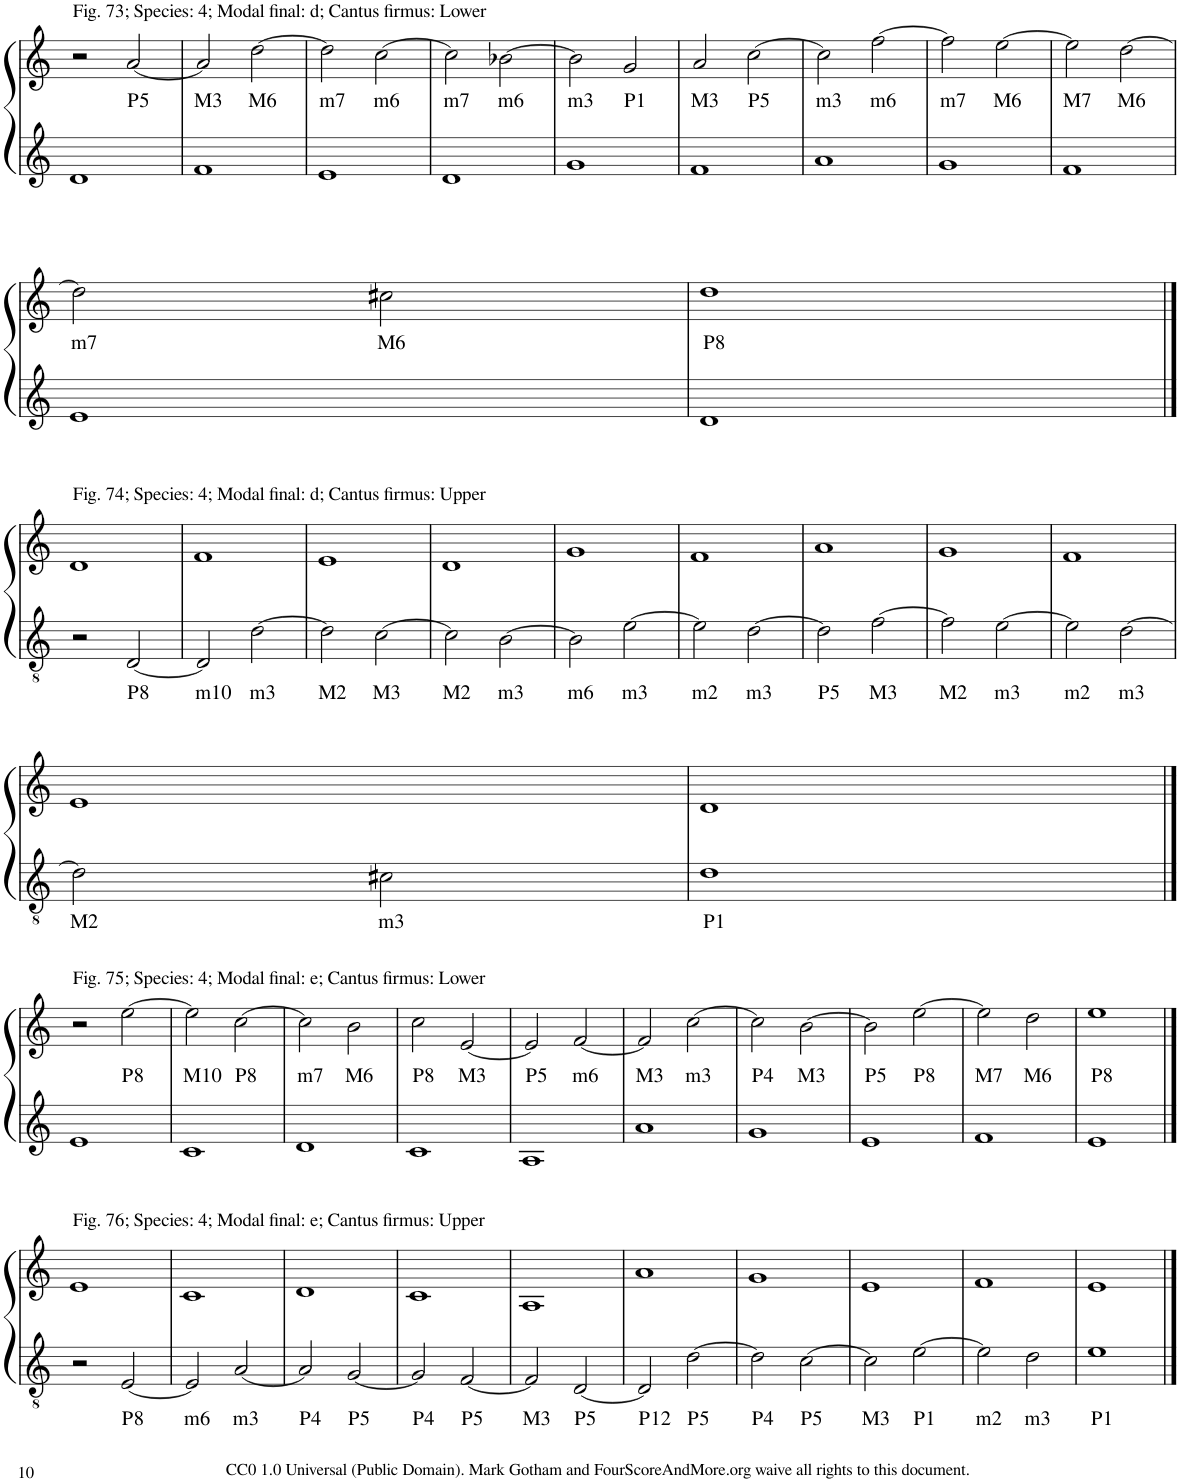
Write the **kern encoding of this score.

**kern	**text	**kern	**text
*part2	*part2	*part1	*part1
*staff2	*staff2	*staff1	*staff1
*I"Piano	*	*I"Piano	*
*I'Pno	*	*I'Pno	*
!!LO:PB:g=z
*clefG2	*	*clefG2	*
*k[]	*	*k[]	*
*M2/2	*	*M2/2	*
=326	=326	=326	=326
!	!	!LO:TX:a:t=Fig. 73; Species&colon; 4; Modal final&colon; d; Cantus firmus&colon; Lower	!
1d	.	2r	.
!	!	!	!LO:LY:b
.	.	[2a/	P5
=327	=327	=327	=327
!	!	!	!LO:LY:b
1f	.	2a/]	M3
!	!	!	!LO:LY:b
.	.	[2dd\	M6
=328	=328	=328	=328
!	!	!	!LO:LY:b
1e	.	2dd\]	m7
!	!	!	!LO:LY:b
.	.	[2cc\	m6
=329	=329	=329	=329
!	!	!	!LO:LY:b
1d	.	2cc\]	m7
!	!	!	!LO:LY:b
.	.	[2b-X\	m6
=330	=330	=330	=330
!	!	!	!LO:LY:b
1g	.	2b-\]	m3
!	!	!	!LO:LY:b
.	.	2g/	P1
=331	=331	=331	=331
!	!	!	!LO:LY:b
1f	.	2a/	M3
!	!	!	!LO:LY:b
.	.	[2cc\	P5
=332	=332	=332	=332
!	!	!	!LO:LY:b
1a	.	2cc\]	m3
!	!	!	!LO:LY:b
.	.	[2ff\	m6
=333	=333	=333	=333
!	!	!	!LO:LY:b
1g	.	2ff\]	m7
!	!	!	!LO:LY:b
.	.	[2ee\	M6
=334	=334	=334	=334
!	!	!	!LO:LY:b
1f	.	2ee\]	M7
!	!	!	!LO:LY:b
.	.	[2dd\	M6
!!LO:LB:g=z
=335	=335	=335	=335
!	!	!	!LO:LY:b
1e	.	2dd\]	m7
!	!	!	!LO:LY:b
.	.	2cc#X\	M6
=336	=336	=336	=336
!	!	!	!LO:LY:b
1d	.	1dd	P8
!!LO:LB:g=z
==337	==337	==337	==337
*clefGv2	*	*clefG2	*
!	!	!LO:TX:a:t=Fig. 74; Species&colon; 4; Modal final&colon; d; Cantus firmus&colon; Upper	!
2r	.	1d	.
!	!LO:LY:b	!	!
[2D/	P8	.	.
=338	=338	=338	=338
!	!LO:LY:b	!	!
2D/]	m10	1f	.
!	!LO:LY:b	!	!
[2d\	m3	.	.
=339	=339	=339	=339
!	!LO:LY:b	!	!
2d\]	M2	1e	.
!	!LO:LY:b	!	!
[2c\	M3	.	.
=340	=340	=340	=340
!	!LO:LY:b	!	!
2c\]	M2	1d	.
!	!LO:LY:b	!	!
[2B\	m3	.	.
=341	=341	=341	=341
!	!LO:LY:b	!	!
2B\]	m6	1g	.
!	!LO:LY:b	!	!
[2e\	m3	.	.
=342	=342	=342	=342
!	!LO:LY:b	!	!
2e\]	m2	1f	.
!	!LO:LY:b	!	!
[2d\	m3	.	.
=343	=343	=343	=343
!	!LO:LY:b	!	!
2d\]	P5	1a	.
!	!LO:LY:b	!	!
[2f\	M3	.	.
=344	=344	=344	=344
!	!LO:LY:b	!	!
2f\]	M2	1g	.
!	!LO:LY:b	!	!
[2e\	m3	.	.
=345	=345	=345	=345
!	!LO:LY:b	!	!
2e\]	m2	1f	.
!	!LO:LY:b	!	!
[2d\	m3	.	.
!!LO:LB:g=z
=346	=346	=346	=346
!	!LO:LY:b	!	!
2d\]	M2	1e	.
!	!LO:LY:b	!	!
2c#X\	m3	.	.
=347	=347	=347	=347
!	!LO:LY:b	!	!
1d	P1	1d	.
!!LO:LB:g=z
==348	==348	==348	==348
*clefG2	*	*	*
!	!	!LO:TX:a:t=Fig. 75; Species&colon; 4; Modal final&colon; e; Cantus firmus&colon; Lower	!
1e	.	2r	.
!	!	!	!LO:LY:b
.	.	[2ee\	P8
=349	=349	=349	=349
!	!	!	!LO:LY:b
1c	.	2ee\]	M10
!	!	!	!LO:LY:b
.	.	[2cc\	P8
=350	=350	=350	=350
!	!	!	!LO:LY:b
1d	.	2cc\]	m7
!	!	!	!LO:LY:b
.	.	2b\	M6
=351	=351	=351	=351
!	!	!	!LO:LY:b
1c	.	2cc\	P8
!	!	!	!LO:LY:b
.	.	[2e/	M3
=352	=352	=352	=352
!	!	!	!LO:LY:b
1A	.	2e/]	P5
!	!	!	!LO:LY:b
.	.	[2f/	m6
=353	=353	=353	=353
!	!	!	!LO:LY:b
1a	.	2f/]	M3
!	!	!	!LO:LY:b
.	.	[2cc\	m3
=354	=354	=354	=354
!	!	!	!LO:LY:b
1g	.	2cc\]	P4
!	!	!	!LO:LY:b
.	.	[2b\	M3
=355	=355	=355	=355
!	!	!	!LO:LY:b
1e	.	2b\]	P5
!	!	!	!LO:LY:b
.	.	[2ee\	P8
=356	=356	=356	=356
!	!	!	!LO:LY:b
1f	.	2ee\]	M7
!	!	!	!LO:LY:b
.	.	2dd\	M6
=357	=357	=357	=357
!	!	!	!LO:LY:b
1e	.	1ee	P8
!!LO:LB:g=z
==358	==358	==358	==358
*clefGv2	*	*	*
!	!	!LO:TX:a:t=Fig. 76; Species&colon; 4; Modal final&colon; e; Cantus firmus&colon; Upper	!
2r	.	1e	.
!	!LO:LY:b	!	!
[2E/	P8	.	.
=359	=359	=359	=359
!	!LO:LY:b	!	!
2E/]	m6	1c	.
!	!LO:LY:b	!	!
[2A/	m3	.	.
=360	=360	=360	=360
!	!LO:LY:b	!	!
2A/]	P4	1d	.
!	!LO:LY:b	!	!
[2G/	P5	.	.
=361	=361	=361	=361
!	!LO:LY:b	!	!
2G/]	P4	1c	.
!	!LO:LY:b	!	!
[2F/	P5	.	.
=362	=362	=362	=362
!	!LO:LY:b	!	!
2F/]	M3	1A	.
!	!LO:LY:b	!	!
[2D/	P5	.	.
=363	=363	=363	=363
!	!LO:LY:b	!	!
2D/]	P12	1a	.
!	!LO:LY:b	!	!
[2d\	P5	.	.
=364	=364	=364	=364
!	!LO:LY:b	!	!
2d\]	P4	1g	.
!	!LO:LY:b	!	!
[2c\	P5	.	.
=365	=365	=365	=365
!	!LO:LY:b	!	!
2c\]	M3	1e	.
!	!LO:LY:b	!	!
[2e\	P1	.	.
=366	=366	=366	=366
!	!LO:LY:b	!	!
2e\]	m2	1f	.
!	!LO:LY:b	!	!
2d\	m3	.	.
=367	=367	=367	=367
!	!LO:LY:b	!	!
1e	P1	1e	.
==	==	==	==
*-	*-	*-	*-
